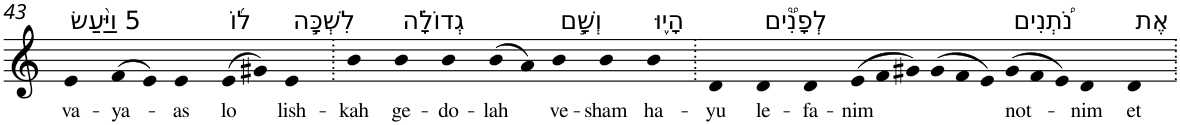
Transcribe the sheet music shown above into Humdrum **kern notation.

**kern	**text
*part1	*part1
*staff1	*staff1
*I"Piano	*
*I'Pno	*
!!LO:PB:g=z
*clefG2	*
*k[]	*
=43	=43
!LO:TX:a:t=5 וַיַּ֨עַשׂ	!
!	!LO:LY:b
4e	va-
!	!LO:LY:b
(>8f	-ya-
8e)	.
!	!LO:LY:b
4e	-as
!LO:TX:a:t=ל֜וֹ	!
!	!LO:LY:b
(>8e	lo
8g#X)	.
!LO:TX:a:t=לִשְׁכָּ֣ה	!
!	!LO:LY:b
4e	lish-
=44.	=44.
!	!LO:LY:b
4b	-kah
!LO:TX:a:t=גְדוֹלָ֗ה	!
!	!LO:LY:b
4b	ge-
!	!LO:LY:b
4b	-do-
!	!LO:LY:b
(>8b	-lah
8a)	.
!LO:TX:a:t=וְשָׁ֣ם	!
!	!LO:LY:b
4b	ve-
!	!LO:LY:b
4b	-sham
!LO:TX:a:t=הָי֪וּ	!
!	!LO:LY:b
4b	ha-
=45.	=45.
!	!LO:LY:b
4d	-yu
!LO:TX:a:t=לְפָנִ֟ים	!
!	!LO:LY:b
4d	le-
!	!LO:LY:b
4d	-fa-
*Xtuplet	*
!	!LO:LY:b
(>12e	-nim
12f	.
12g#X)	.
(>12g#	.
12f	.
12e)	.
!LO:TX:a:t=נֹ֠תְנִים	!
!	!LO:LY:b
(>12g#	not-
12f	.
12e)	.
!	!LO:LY:b
4d	-nim
!LO:TX:a:t=אֶת	!
!	!LO:LY:b
4d	et
=.	=.
*-	*-
